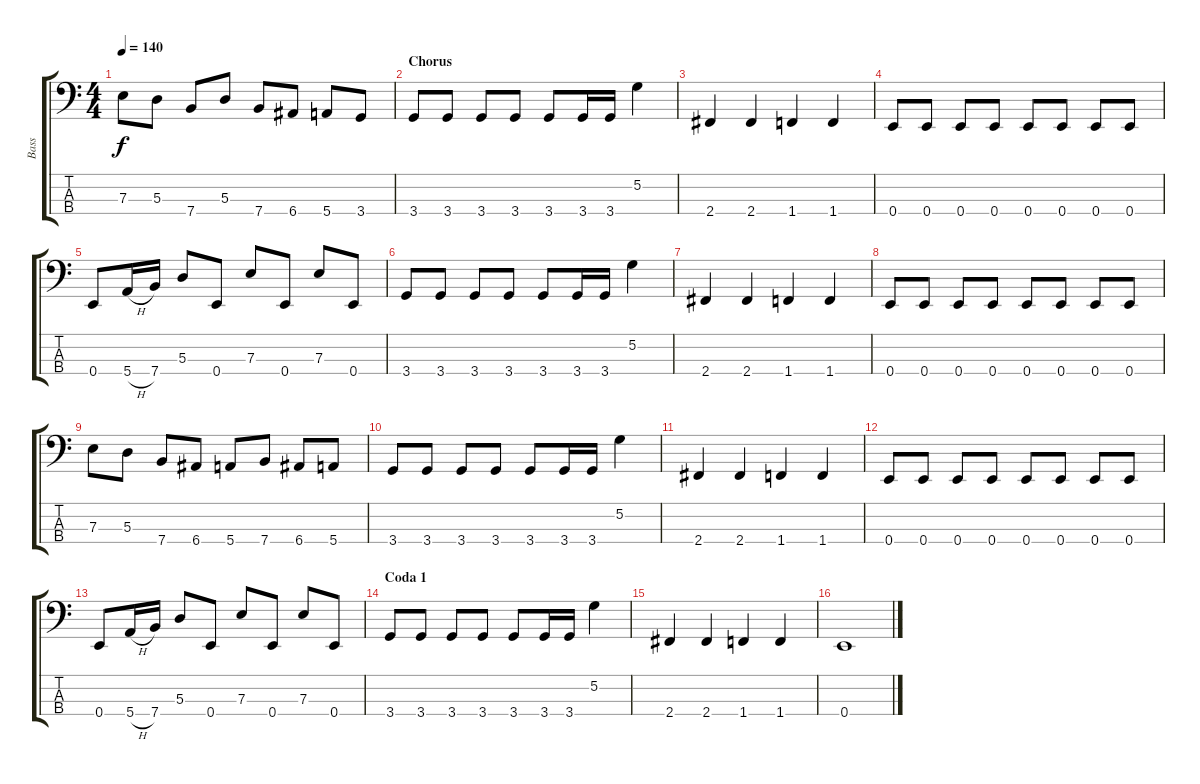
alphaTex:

\track ("Bass" "Bass") {instrument electricbassfinger}
\staff {score tabs}
\tuning (G2 D2 A1 E1) {hide}
\ts (4 4)
\tempo 140
\clef f4
\ks c
7.3.8{dy f} 5.3.8 7.4.8 5.3.8 7.4.8 6.4.8 5.4.8 3.4.8 |
\section ("" "Chorus")
3.4.8 3.4.8 3.4.8 3.4.8 3.4.8 3.4.16 3.4.16 5.2.4 |
2.4.4 2.4.4 1.4.4 1.4.4 |
0.4.8 0.4.8 0.4.8 0.4.8 0.4.8 0.4.8 0.4.8 0.4.8 |
0.4.8 5.4{h}.16 7.4.16 5.3.8 0.4.8 7.3.8 0.4.8 7.3.8 0.4.8 |
3.4.8 3.4.8 3.4.8 3.4.8 3.4.8 3.4.16 3.4.16 5.2.4 |
2.4.4 2.4.4 1.4.4 1.4.4 |
0.4.8 0.4.8 0.4.8 0.4.8 0.4.8 0.4.8 0.4.8 0.4.8 |
7.3.8 5.3.8 7.4.8 6.4.8 5.4.8 7.4.8 6.4.8 5.4.8 |
3.4.8 3.4.8 3.4.8 3.4.8 3.4.8 3.4.16 3.4.16 5.2.4 |
2.4.4 2.4.4 1.4.4 1.4.4 |
0.4.8 0.4.8 0.4.8 0.4.8 0.4.8 0.4.8 0.4.8 0.4.8 |
0.4.8 5.4{h}.16 7.4.16 5.3.8 0.4.8 7.3.8 0.4.8 7.3.8 0.4.8 |
\section ("" "Coda 1")
3.4.8 3.4.8 3.4.8 3.4.8 3.4.8 3.4.16 3.4.16 5.2.4 |
2.4.4 2.4.4 1.4.4 1.4.4 |
0.4.1
